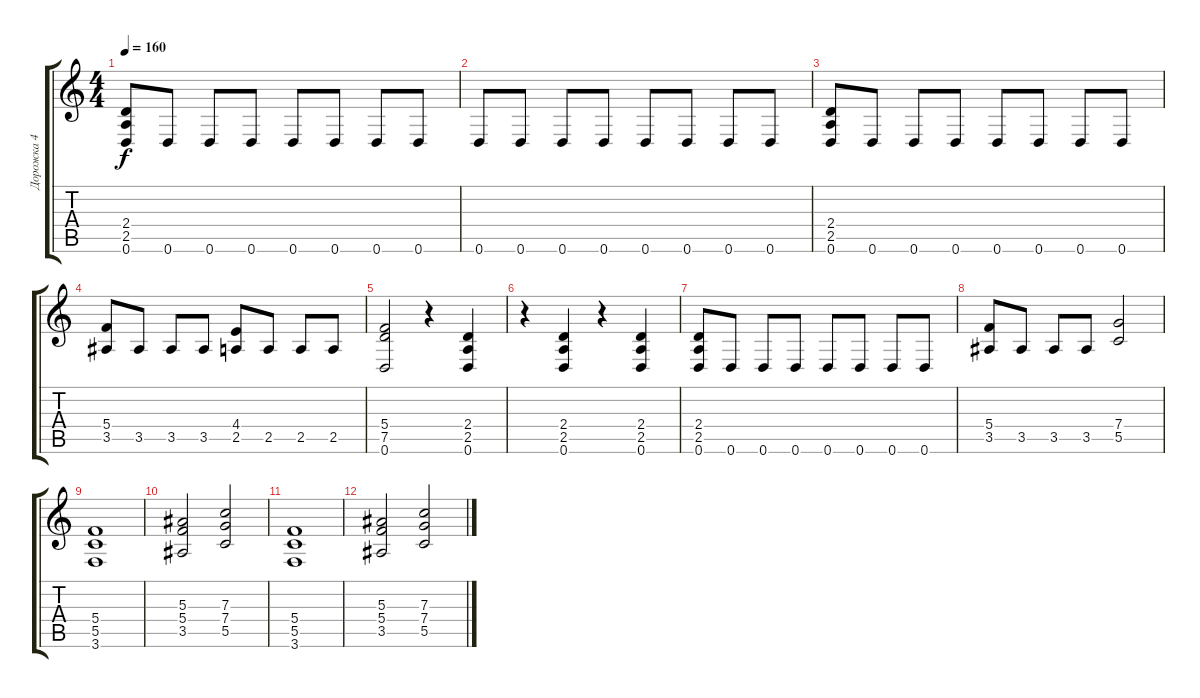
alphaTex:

\track ("Дорожка 4" "Дорожка 4") {instrument distortionguitar}
\staff {score tabs}
\tuning (D4 A3 F3 C3 G2 D2) {hide}
\ts (4 4)
\tempo 160
\clef g2
\ks c
(2.4 2.5 0.6).8{dy f} 0.6.8 0.6.8 0.6.8 0.6.8 0.6.8 0.6.8 0.6.8 |
0.6.8 0.6.8 0.6.8 0.6.8 0.6.8 0.6.8 0.6.8 0.6.8 |
(2.4 2.5 0.6).8 0.6.8 0.6.8 0.6.8 0.6.8 0.6.8 0.6.8 0.6.8 |
(5.4 3.5).8 3.5.8 3.5.8 3.5.8 (4.4 2.5).8 2.5.8 2.5.8 2.5.8 |
(5.4 7.5 0.6).2 r.4 (2.4 2.5 0.6).4 |
r.4 (2.4 2.5 0.6).4 r.4 (2.4 2.5 0.6).4 |
(2.4 2.5 0.6).8 0.6.8 0.6.8 0.6.8 0.6.8 0.6.8 0.6.8 0.6.8 |
(5.4 3.5).8 3.5.8 3.5.8 3.5.8 (7.4 5.5).2 |
(5.4 5.5 3.6).1 |
(5.3 5.4 3.5).2 (7.3 7.4 5.5).2 |
(5.4 5.5 3.6).1 |
(5.3 5.4 3.5).2 (7.3 7.4 5.5).2
